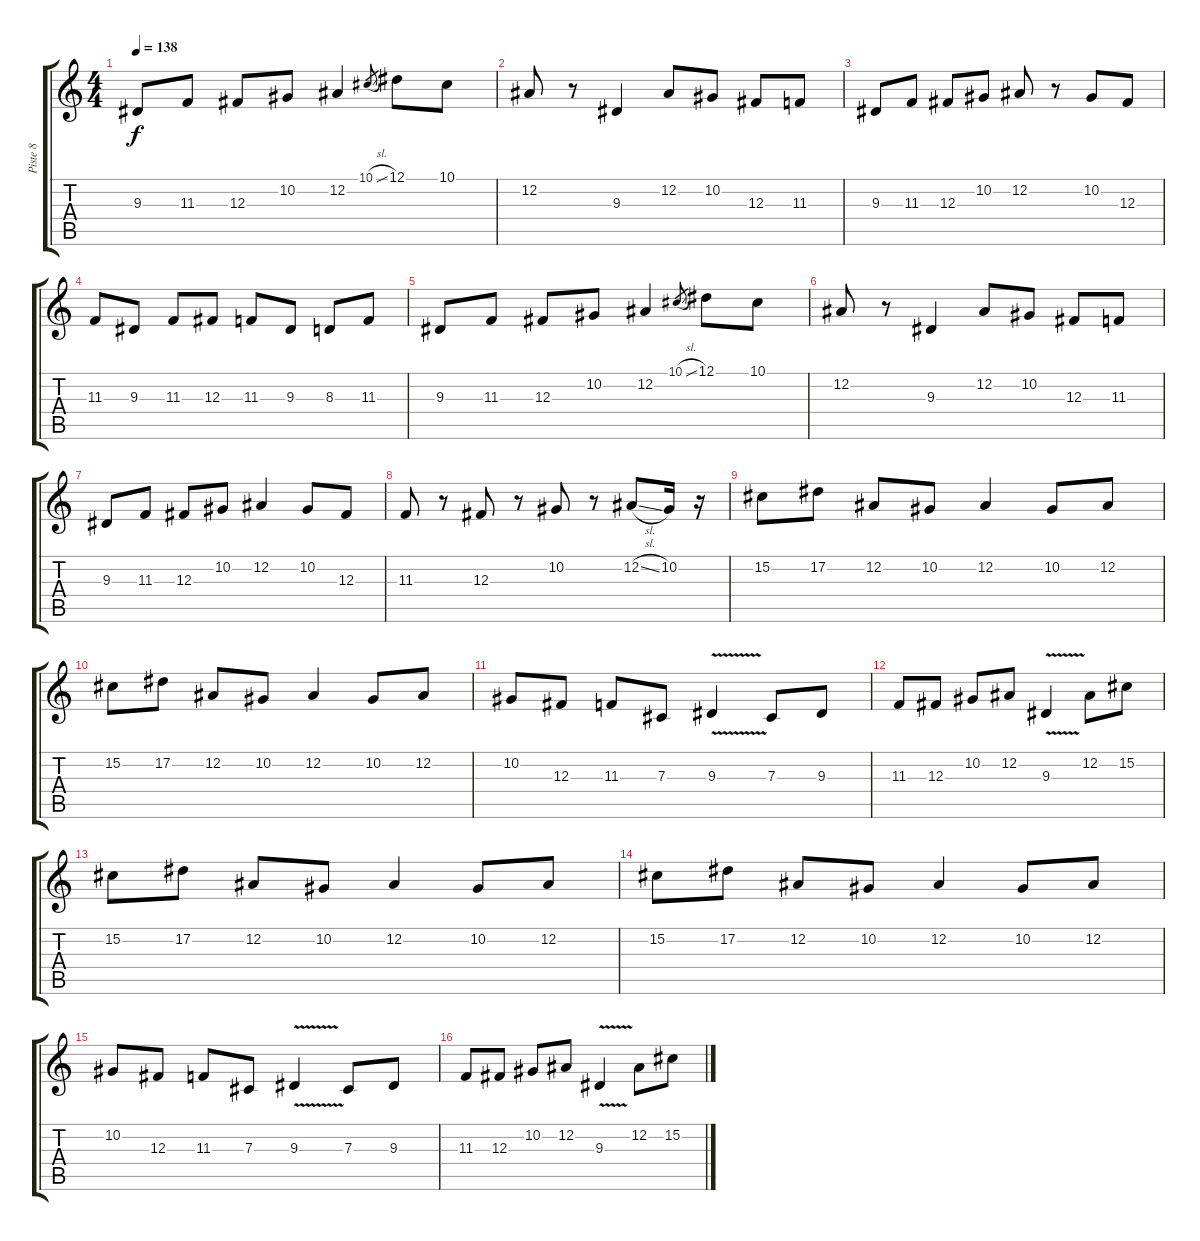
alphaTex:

\track ("Piste 8" "Piste 8") {instrument oboe}
\staff {score tabs}
\tuning (Eb4 Bb3 Gb3 Db3 Ab2 Eb2) {hide}
\ts (4 4)
\tempo 138
\clef g2
\ks c
9.3.8{dy f} 11.3.8 12.3.8 10.2.8 12.2.4 10.1{sl}.8{gr} 12.1.8 10.1.8 |
12.2.8 r.8 9.3.4 12.2.8 10.2.8 12.3.8 11.3.8 |
9.3.8 11.3.8 12.3.8 10.2.8 12.2.8 r.8 10.2.8 12.3.8 |
11.3.8 9.3.8 11.3.8 12.3.8 11.3.8 9.3.8 8.3.8 11.3.8 |
9.3.8 11.3.8 12.3.8 10.2.8 12.2.4 10.1{sl}.8{gr} 12.1.8 10.1.8 |
12.2.8 r.8 9.3.4 12.2.8 10.2.8 12.3.8 11.3.8 |
9.3.8 11.3.8 12.3.8 10.2.8 12.2.4 10.2.8 12.3.8 |
11.3.8 r.8 12.3.8 r.8 10.2.8 r.8 12.2{sl}.8 10.2.16 r.16 |
15.2.8 17.2.8 12.2.8 10.2.8 12.2.4 10.2.8 12.2.8 |
15.2.8 17.2.8 12.2.8 10.2.8 12.2.4 10.2.8 12.2.8 |
10.2.8 12.3.8 11.3.8 7.3.8 9.3{v}.4 7.3.8 9.3.8 |
11.3.8 12.3.8 10.2.8 12.2.8 9.3{v}.4 12.2.8 15.2.8 |
15.2.8 17.2.8 12.2.8 10.2.8 12.2.4 10.2.8 12.2.8 |
15.2.8 17.2.8 12.2.8 10.2.8 12.2.4 10.2.8 12.2.8 |
10.2.8 12.3.8 11.3.8 7.3.8 9.3{v}.4 7.3.8 9.3.8 |
11.3.8 12.3.8 10.2.8 12.2.8 9.3{v}.4 12.2.8 15.2.8
